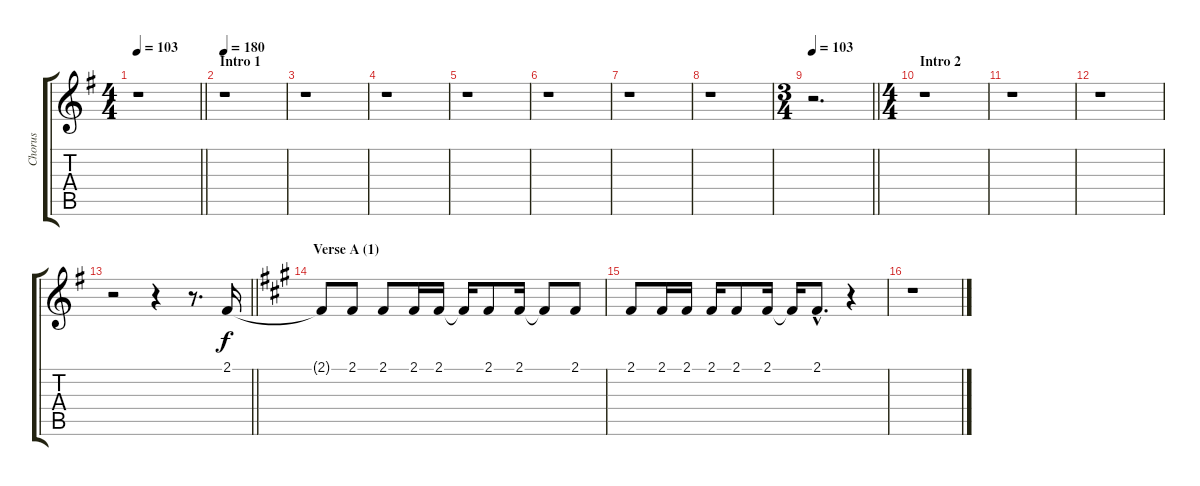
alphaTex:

\track ("Chorus" "Chorus") {instrument sopranosax}
\staff {score tabs}
\tuning (E4 B3 G3 D3 A2 E2) {hide}
\ts (4 4)
\tempo 103
\clef g2
\barLineRight lightlight
\ks eminor
r.1{dy f instrument sopranosax} |
\section ("" "Intro 1")
\tempo 180
r.1 |
r.1 |
r.1 |
r.1 |
r.1 |
r.1 |
r.1 |
\ts (3 4)
\tempo 103
\barLineRight lightlight
r.2{d} |
\ts (4 4)
\section ("" "Intro 2")
r.1 |
r.1 |
r.1 |
\barLineRight lightlight
r.2 r.4 r.8{d} 2.1.16 |
\section ("" "Verse A (1)")
\ks f#minor
2.1{t}.8 2.1.8 2.1.8 2.1.16 2.1.16 2.1{t}.16 2.1.8 2.1.16 2.1{t}.8 2.1.8 |
2.1.8 2.1.16 2.1.16 2.1.16 2.1.8 2.1.16 2.1{t}.16 2.1{hac}.8{d} r.4 |
r.1
